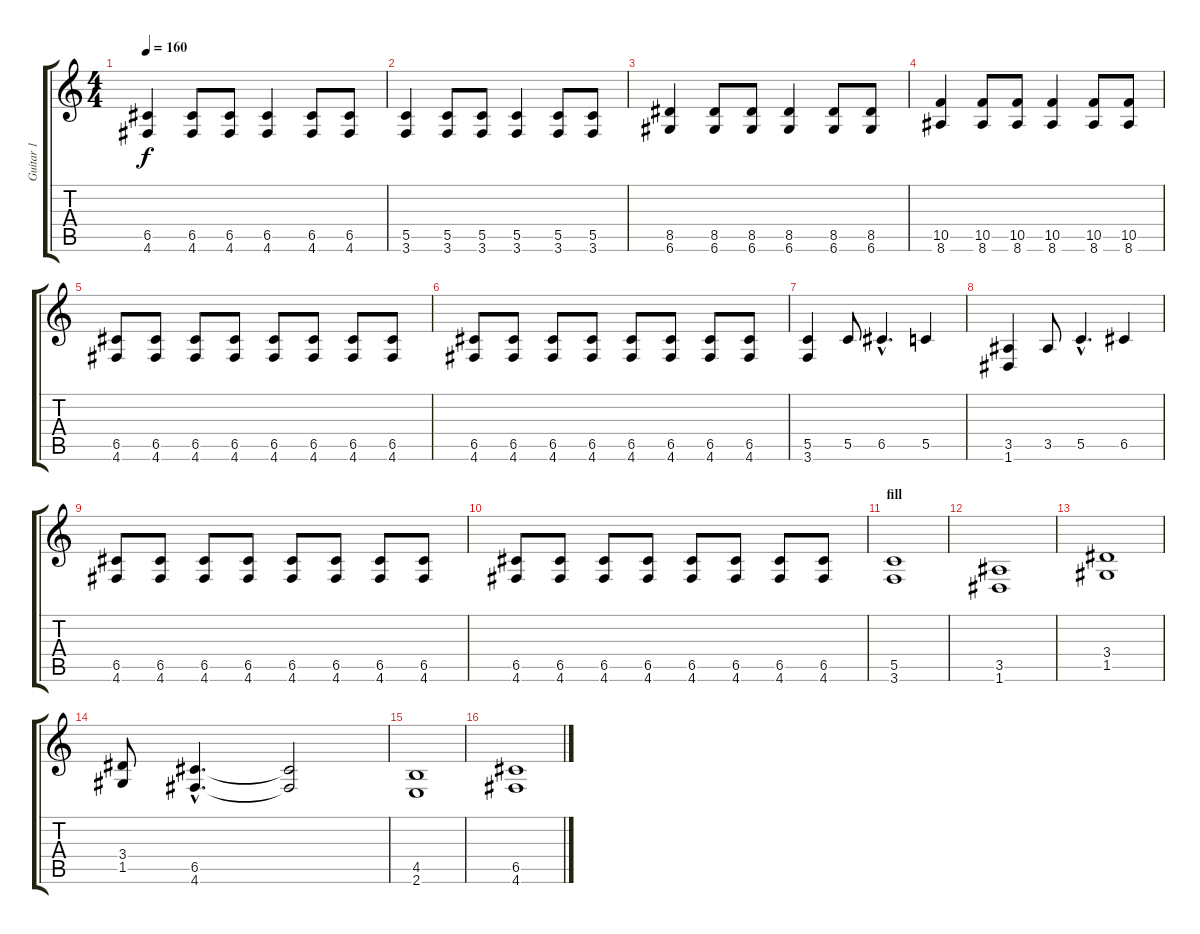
\track ("Guitar 1" "Guitar 1") {instrument distortionguitar}
\staff {score tabs}
\tuning (D4 Ab3 F3 C3 G2 D2) {hide}
\ts (4 4)
\tempo 160
\clef g2
\ks c
(6.5 4.6).4{dy f} (6.5 4.6).8 (6.5 4.6).8 (6.5 4.6).4 (6.5 4.6).8 (6.5 4.6).8 |
(5.5 3.6).4 (5.5 3.6).8 (5.5 3.6).8 (5.5 3.6).4 (5.5 3.6).8 (5.5 3.6).8 |
(8.5 6.6).4 (8.5 6.6).8 (8.5 6.6).8 (8.5 6.6).4 (8.5 6.6).8 (8.5 6.6).8 |
(10.5 8.6).4 (10.5 8.6).8 (10.5 8.6).8 (10.5 8.6).4 (10.5 8.6).8 (10.5 8.6).8 |
(6.5 4.6).8 (6.5 4.6).8 (6.5 4.6).8 (6.5 4.6).8 (6.5 4.6).8 (6.5 4.6).8 (6.5 4.6).8 (6.5 4.6).8 |
(6.5 4.6).8 (6.5 4.6).8 (6.5 4.6).8 (6.5 4.6).8 (6.5 4.6).8 (6.5 4.6).8 (6.5 4.6).8 (6.5 4.6).8 |
(5.5 3.6).4 5.5.8 6.5{hac}.4{d} 5.5.4 |
(3.5 1.6).4 3.5.8 5.5{hac}.4{d} 6.5.4 |
(6.5 4.6).8 (6.5 4.6).8 (6.5 4.6).8 (6.5 4.6).8 (6.5 4.6).8 (6.5 4.6).8 (6.5 4.6).8 (6.5 4.6).8 |
(6.5 4.6).8 (6.5 4.6).8 (6.5 4.6).8 (6.5 4.6).8 (6.5 4.6).8 (6.5 4.6).8 (6.5 4.6).8 (6.5 4.6).8 |
\section ("" "fill")
(5.5 3.6).1 |
(3.5 1.6).1 |
(3.4 1.5).1 |
(3.4 1.5).8 (6.5{hac} 4.6{hac}).4{d} (6.5{t} 4.6{t}).2 |
(4.5 2.6).1 |
(6.5 4.6).1
